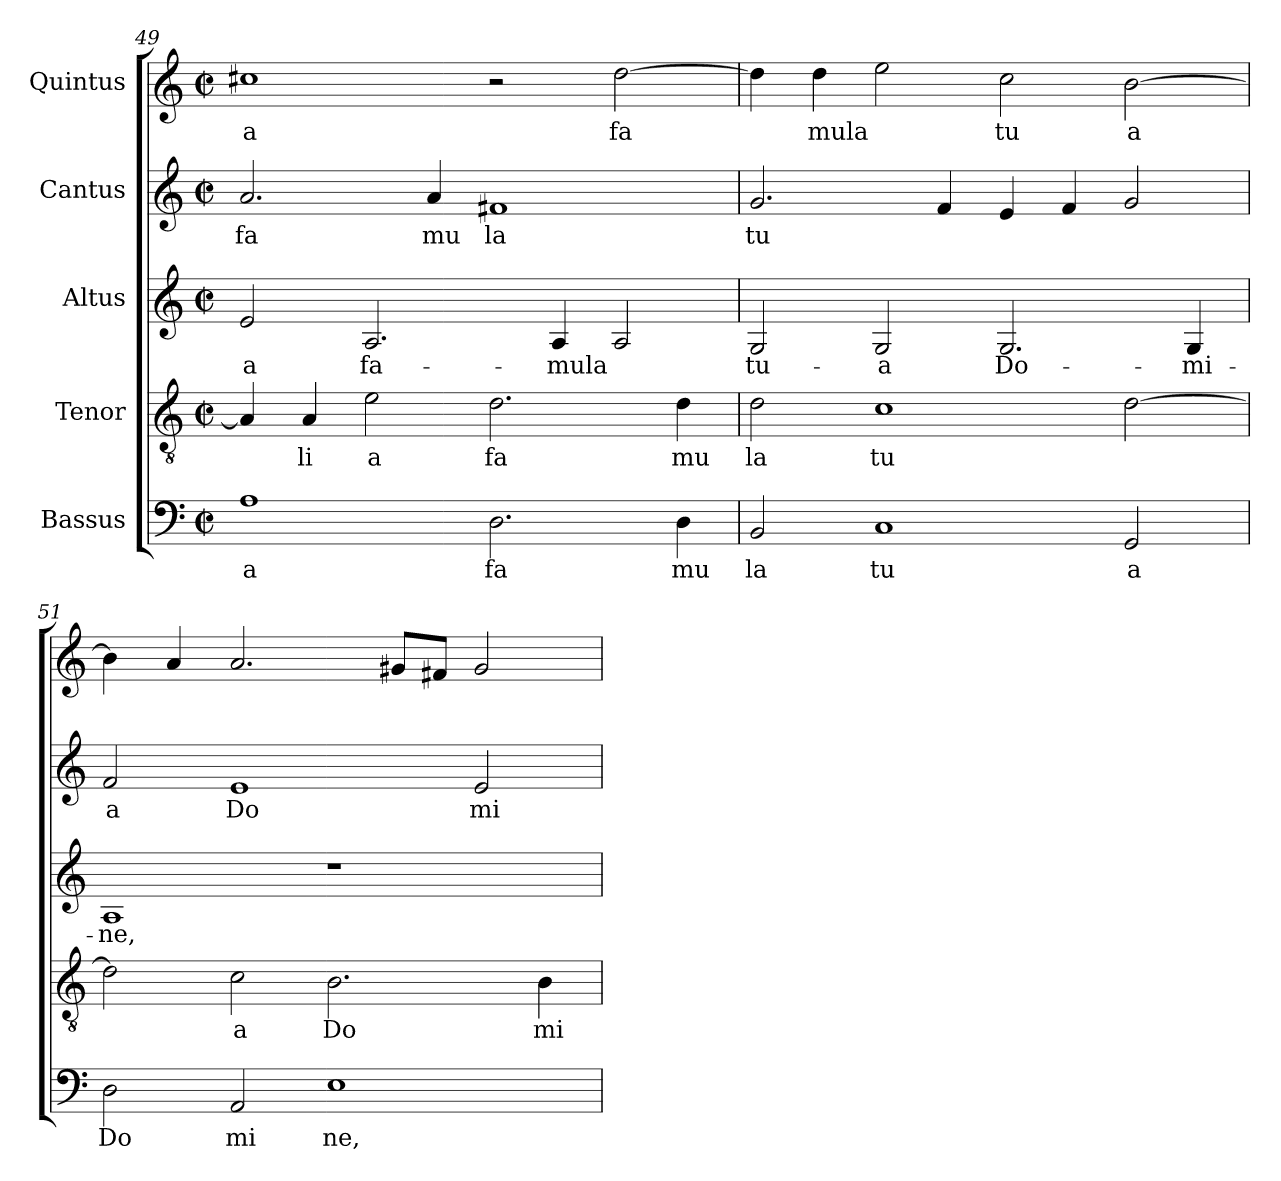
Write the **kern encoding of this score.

**kern	**text	**kern	**text	**kern	**text	**kern	**text	**kern	**text
*part5	*part5	*part4	*part4	*part3	*part3	*part2	*part2	*part1	*part1
*staff5	*staff5	*staff4	*staff4	*staff3	*staff3	*staff2	*staff2	*staff1	*staff1
*I"Bassus	*	*I"Tenor	*	*I"Altus	*	*I"Cantus	*	*I"Quintus	*
!!LO:LB:g=z
*clefF4	*	*clefGv2	*	*clefG2	*	*clefG2	*	*clefG2	*
*	*	*	*	*	*	*k[]	*	*	*
*	*	*	*	*	*	*C:	*	*	*
*M2/2	*	*M2/2	*	*M2/2	*	*M2/2	*	*M2/2	*
*met(c|)	*	*met(c|)	*	*met(c|)	*	*met(c|)	*	*met(c|)	*
=49	=49	=49	=49	=49	=49	=49	=49	=49	=49
!	!LO:LY:b:cj	!	!	!	!LO:LY:b:cj	!	!LO:LY:b:cj	!	!LO:LY:b:cj
1A	-a	4A/]	.	2e/	a	2.a/	fa	1cc#X	-a
!	!	!	!LO:LY:b:cj	!	!	!	!	!	!
.	.	4A/	li	.	.	.	.	.	.
!	!	!	!LO:LY:b:cj	!	!LO:LY:b:cj	!	!	!	!
.	.	2e\	a	2.A/	fa-	.	.	.	.
!	!	!	!	!	!	!	!LO:LY:b:cj	!	!
.	.	.	.	.	.	4a/	mu	.	.
!	!LO:LY:b:cj	!	!LO:LY:b:cj	!	!	!	!LO:LY:b:cj	!	!
2.D\	fa	2.d\	fa	.	.	1f#X	la	2r	.
!	!	!	!	!	!LO:LY:b:cj	!	!	!	!
.	.	.	.	4A/	-mula	.	.	.	.
!	!	!	!	!	!	!	!	!	!LO:LY:b:cj
.	.	.	.	2A/	.	.	.	[>2dd\	fa
!	!LO:LY:b:cj	!	!LO:LY:b:cj	!	!	!	!	!	!
4D\	mu	4d\	mu	.	.	.	.	.	.
=50	=50	=50	=50	=50	=50	=50	=50	=50	=50
!	!LO:LY:b:cj	!	!LO:LY:b:cj	!	!LO:LY:b:cj	!	!LO:LY:b:cj	!	!
2BB/	la	2d\	la	2G/	tu-	2.g/	tu	4dd\]	.
!	!	!	!	!	!	!	!	!	!LO:LY:b:cj
.	.	.	.	.	.	.	.	4dd\	mula
!	!LO:LY:b:cj	!	!LO:LY:b:cj	!	!LO:LY:b:cj	!	!	!	!
1C	tu	1c	tu	2G/	-a	.	.	2ee\	.
.	.	.	.	.	.	4f/	.	.	.
!	!	!	!	!	!LO:LY:b:cj	!	!	!	!LO:LY:b:cj
.	.	.	.	2.G/	Do-	4e/	.	2cc\	tu
.	.	.	.	.	.	4f/	.	.	.
!	!LO:LY:b:cj	!	!	!	!	!	!	!	!LO:LY:b:cj
2GG/	a	[>2d\	.	.	.	2g/	.	[>2b\	a
!	!	!	!	!	!LO:LY:b:cj	!	!	!	!
.	.	.	.	4G/	-mi-	.	.	.	.
=51	=51	=51	=51	=51	=51	=51	=51	=51	=51
!	!LO:LY:b:cj	!	!	!	!LO:LY:b:cj	!	!LO:LY:b:cj	!	!
2D\	Do	2d\]	.	1A	-ne,	2f/	a	4b\]	.
.	.	.	.	.	.	.	.	4a/	.
!	!LO:LY:b:cj	!	!LO:LY:b:cj	!	!	!	!LO:LY:b:cj	!	!
2AA/	mi	2c\	a	.	.	1e	Do	2.a/	.
!	!LO:LY:b:cj	!	!LO:LY:b:cj	!	!	!	!	!	!
1E	ne,	2.B\	Do	1r	.	.	.	.	.
.	.	.	.	.	.	.	.	8g#/L	.
.	.	.	.	.	.	.	.	8f#/J	.
!	!	!	!	!	!	!	!LO:LY:b:cj	!	!
.	.	.	.	.	.	2e/	mi	2g#/	.
!	!	!	!LO:LY:b:cj	!	!	!	!	!	!
.	.	4B\	mi	.	.	.	.	.	.
=	=	=	=	=	=	=	=	=	=
*-	*-	*-	*-	*-	*-	*-	*-	*-	*-
